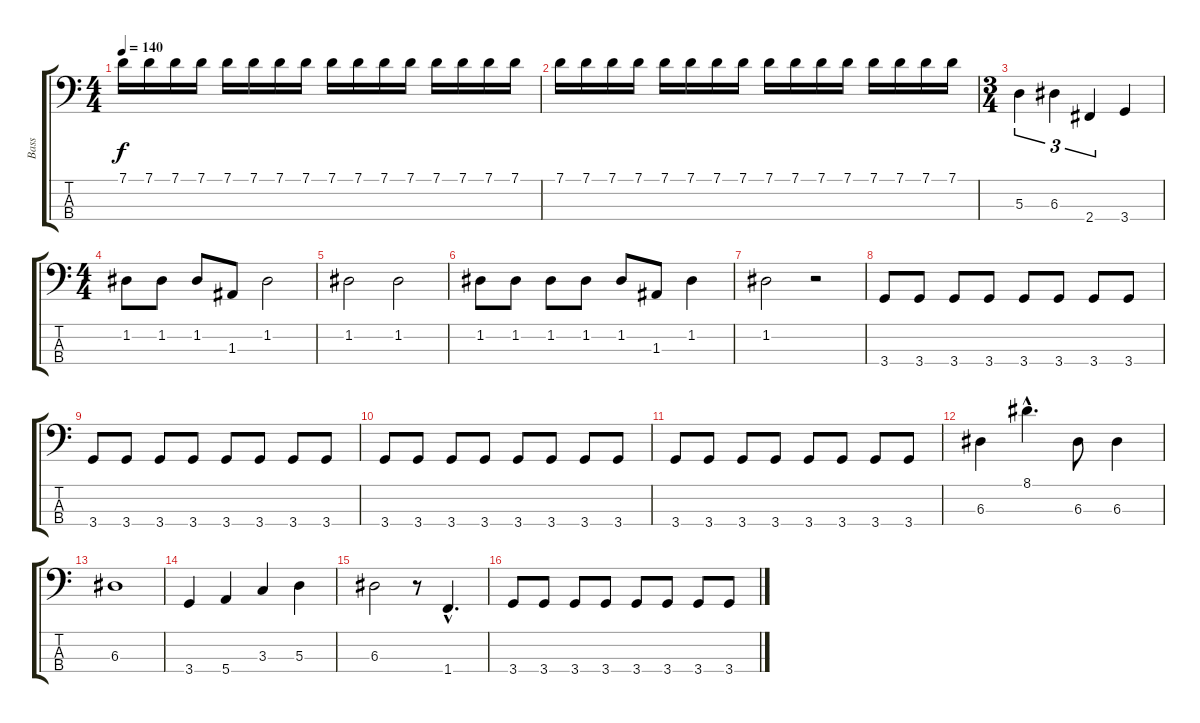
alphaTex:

\track ("Bass" "Bass") {instrument electricbassfinger}
\staff {score tabs}
\tuning (G2 D2 A1 E1) {hide}
\ts (4 4)
\tempo 140
\clef f4
\ks c
7.1.16{dy f} 7.1.16 7.1.16 7.1.16 7.1.16 7.1.16 7.1.16 7.1.16 7.1.16 7.1.16 7.1.16 7.1.16 7.1.16 7.1.16 7.1.16 7.1.16 |
7.1.16 7.1.16 7.1.16 7.1.16 7.1.16 7.1.16 7.1.16 7.1.16 7.1.16 7.1.16 7.1.16 7.1.16 7.1.16 7.1.16 7.1.16 7.1.16 |
\ts (3 4)
5.3.4{tu (3 2)} 6.3.4{tu (3 2)} 2.4.4{tu (3 2)} 3.4.4 |
\ts (4 4)
1.2.8 1.2.8 1.2.8 1.3.8 1.2.2 |
1.2.2 1.2.2 |
1.2.8 1.2.8 1.2.8 1.2.8 1.2.8 1.3.8 1.2.4 |
1.2.2 r.2 |
3.4.8 3.4.8 3.4.8 3.4.8 3.4.8 3.4.8 3.4.8 3.4.8 |
3.4.8 3.4.8 3.4.8 3.4.8 3.4.8 3.4.8 3.4.8 3.4.8 |
3.4.8 3.4.8 3.4.8 3.4.8 3.4.8 3.4.8 3.4.8 3.4.8 |
3.4.8 3.4.8 3.4.8 3.4.8 3.4.8 3.4.8 3.4.8 3.4.8 |
6.3.4 8.1{hac}.4{d} 6.3.8 6.3.4 |
6.3.1 |
3.4.4 5.4.4 3.3.4 5.3.4 |
6.3.2 r.8 1.4{hac}.4{d} |
3.4.8 3.4.8 3.4.8 3.4.8 3.4.8 3.4.8 3.4.8 3.4.8
